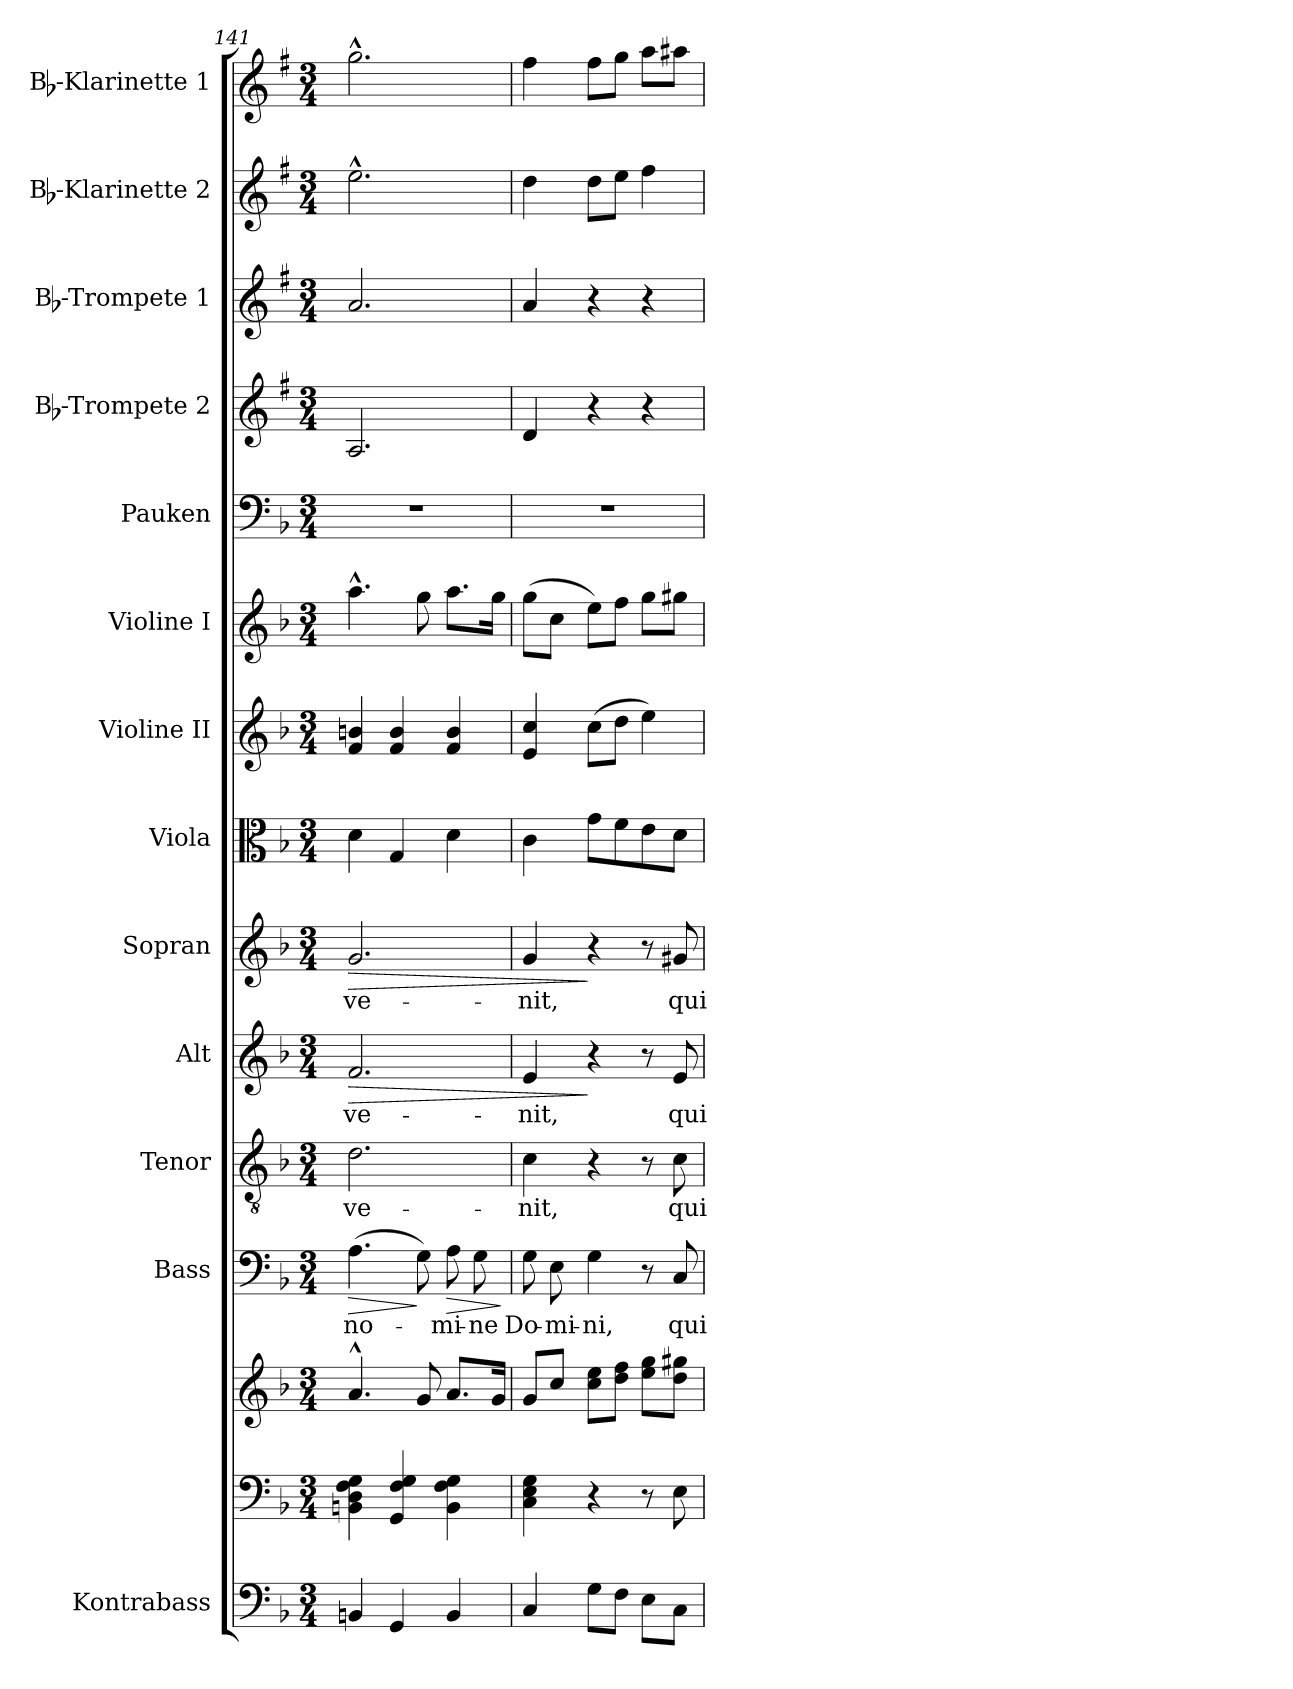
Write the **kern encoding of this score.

**kern	**kern	**kern	**kern	**text	**dynam	**kern	**text	**kern	**text	**dynam	**kern	**text	**dynam	**kern	**kern	**kern	**kern	**kern	**kern	**kern	**kern
*part14	*part13	*part13	*part12	*part12	*part12	*part11	*part11	*part10	*part10	*part10	*part9	*part9	*part9	*part8	*part7	*part6	*part5	*part4	*part3	*part2	*part1
*staff15	*staff14	*staff13	*staff12	*staff12	*staff12	*staff11	*staff11	*staff10	*staff10	*staff10	*staff9	*staff9	*staff9	*staff8	*staff7	*staff6	*staff5	*staff4	*staff3	*staff2	*staff1
*I"Kontrabass	*	*	*I"Bass	*	*	*I"Tenor	*	*I"Alt	*	*	*I"Sopran	*	*	*I"Viola	*I"Violine II	*I"Violine I	*I"Pauken	*I"Bb-Trompete 2	*I"Bb-Trompete 1	*I"Bb-Klarinette 2	*I"Bb-Klarinette 1
*I'Kb.	*	*	*I'B.	*	*	*I'T.	*	*I'A.	*	*	*I'S.	*	*	*I'Vla.	*I'Vl. II	*I'Vl. I	*I'Pk.	*I'Bb Trp. 2	*I'Bb Trp. 1	*I'Bb Kl. 2	*I'Bb Kl. 1
*clefF4	*clefF4	*clefG2	*clefF4	*	*	*clefGv2	*	*clefG2	*	*	*clefG2	*	*	*clefC3	*clefG2	*clefG2	*clefF4	*clefG2	*clefG2	*clefG2	*clefG2
*ITrd7c12	*	*	*	*	*	*	*	*	*	*	*	*	*	*	*	*	*	*ITrd1c2	*ITrd1c2	*ITrd1c2	*ITrd1c2
*k[b-]	*k[b-]	*k[b-]	*k[b-]	*	*	*k[b-]	*	*k[b-]	*	*	*k[b-]	*	*	*k[b-]	*k[b-]	*k[b-]	*k[b-]	*k[b-]	*k[b-]	*k[b-]	*k[b-]
*F:	*F:	*F:	*F:	*	*	*F:	*	*F:	*	*	*F:	*	*	*F:	*F:	*F:	*F:	*F:	*F:	*F:	*F:
*M3/4	*M3/4	*M3/4	*M3/4	*	*	*M3/4	*	*M3/4	*	*	*M3/4	*	*	*M3/4	*M3/4	*M3/4	*M3/4	*M3/4	*M3/4	*M3/4	*M3/4
=141	=141	=141	=141	=141	=141	=141	=141	=141	=141	=141	=141	=141	=141	=141	=141	=141	=141	=141	=141	=141	=141
!	!	!	!	!LO:LY:b	!LO:HP:b	!	!LO:LY:b	!	!LO:LY:b	!LO:HP:b	!	!LO:LY:b	!LO:HP:b	!	!	!	!	!	!	!	!
4BBBn/	4BBn\ 4D\ 4F\ 4G\	4.a^^>/	(>4.A\	no-	>	2.d\	ve-	2.f/	ve-	>	2.g/	ve-	>	4d\	4f/ 4bn/	4.aa^^>\	2.r	2.G/	2.g/	2.dd^^>\	2.ff^^>\
4GGG/	4GG/ 4F/ 4G/	.	.	.	.	.	.	.	.	.	.	.	.	4G/	4f/ 4b/	.	.	.	.	.	.
.	.	8g/	8G\)	.	]	.	.	.	.	.	.	.	.	.	.	8gg\	.	.	.	.	.
!	!	!	!	!LO:LY:b	!LO:HP:b	!	!	!	!	!	!	!	!	!	!	!	!	!	!	!	!
4BBB/	4BB\ 4F\ 4G\	8.a/L	8A\	-mi-	>	.	.	.	.	.	.	.	.	4d\	4f/ 4b/	8.aa\L	.	.	.	.	.
!	!	!	!	!LO:LY:b	!	!	!	!	!	!	!	!	!	!	!	!	!	!	!	!	!
.	.	.	8G\	-ne	.	.	.	.	.	.	.	.	.	.	.	.	.	.	.	.	.
.	.	16g/Jk	.	.	.	.	.	.	.	.	.	.	.	.	.	16gg\Jk	.	.	.	.	.
.	.	.	.	.	]	.	.	.	.	.	.	.	.	.	.	.	.	.	.	.	.
=142	=142	=142	=142	=142	=142	=142	=142	=142	=142	=142	=142	=142	=142	=142	=142	=142	=142	=142	=142	=142	=142
!	!	!	!	!LO:LY:b	!	!	!LO:LY:b	!	!LO:LY:b	!	!	!LO:LY:b	!	!	!	!	!	!	!	!	!
4CC/	4C\ 4E\ 4G\	8g/L	8G\	Do-	.	4c\	-nit,	4e/	-nit,	.	4g/	-nit,	.	4c\	4e/ 4cc/	(>8gg\L	2.r	4c/	4g/	4cc\	4ee\
!	!	!	!	!LO:LY:b	!	!	!	!	!	!	!	!	!	!	!	!	!	!	!	!	!
.	.	8cc/J	8E\	-mi-	.	.	.	.	.	.	.	.	.	.	.	8cc\J	.	.	.	.	.
!	!	!	!	!LO:LY:b	!	!	!	!	!	!	!	!	!	!	!	!	!	!	!	!	!
8GG\L	4r	8cc\ 8ee\L	4G\	-ni,	.	4r	.	4r	.	]	4r	.	]	8g\L	(>8cc\L	8ee\L)	.	4r	4r	8cc\L	8ee\L
8FF\J	.	8dd\ 8ff\J	.	.	.	.	.	.	.	.	.	.	.	8f\	8dd\J	8ff\J	.	.	.	8dd\J	8ff\J
8EE\L	8r	8ee\ 8gg\L	8r	.	.	8r	.	8r	.	.	8r	.	.	8e\	4ee\)	8gg\L	.	4r	4r	4ee\	8gg\L
!	!	!	!	!LO:LY:b	!	!	!LO:LY:b	!	!LO:LY:b	!	!	!LO:LY:b	!	!	!	!	!	!	!	!	!
8CC\J	8E\	8dd\ 8gg#X\J	8C/	qui	.	8c\	qui	8e/	qui	.	8g#X/	qui	.	8d\J	.	8gg#X\J	.	.	.	.	8gg#X\J
=	=	=	=	=	=	=	=	=	=	=	=	=	=	=	=	=	=	=	=	=	=
*-	*-	*-	*-	*-	*-	*-	*-	*-	*-	*-	*-	*-	*-	*-	*-	*-	*-	*-	*-	*-	*-
